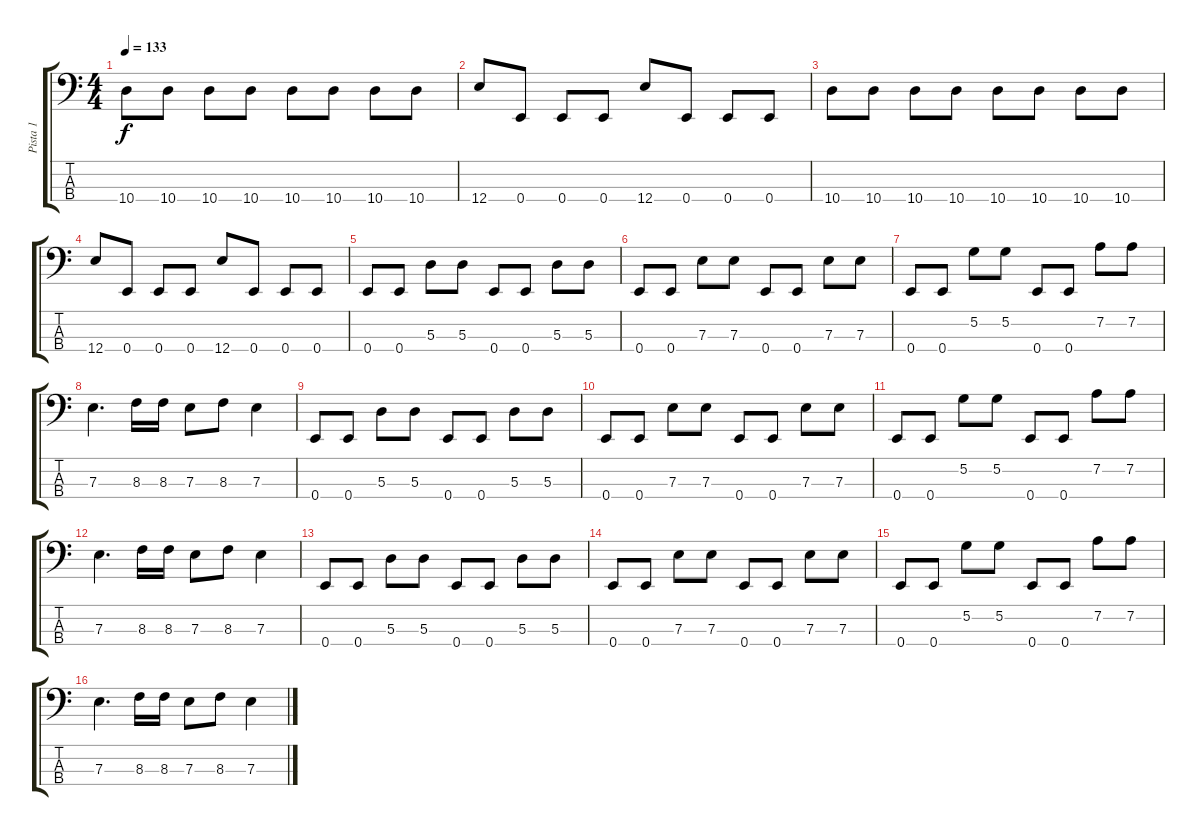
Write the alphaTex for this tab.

\track ("Pista 1" "Pista 1") {instrument electricbasspick}
\staff {score tabs}
\tuning (G2 D2 A1 E1) {hide}
\ts (4 4)
\tempo 133
\clef f4
\ks c
10.4.8{dy f} 10.4.8 10.4.8 10.4.8 10.4.8 10.4.8 10.4.8 10.4.8 |
12.4.8 0.4.8 0.4.8 0.4.8 12.4.8 0.4.8 0.4.8 0.4.8 |
10.4.8 10.4.8 10.4.8 10.4.8 10.4.8 10.4.8 10.4.8 10.4.8 |
12.4.8 0.4.8 0.4.8 0.4.8 12.4.8 0.4.8 0.4.8 0.4.8 |
0.4.8 0.4.8 5.3.8 5.3.8 0.4.8 0.4.8 5.3.8 5.3.8 |
0.4.8 0.4.8 7.3.8 7.3.8 0.4.8 0.4.8 7.3.8 7.3.8 |
0.4.8 0.4.8 5.2.8 5.2.8 0.4.8 0.4.8 7.2.8 7.2.8 |
7.3.4{d} 8.3.16 8.3.16 7.3.8 8.3.8 7.3.4 |
0.4.8 0.4.8 5.3.8 5.3.8 0.4.8 0.4.8 5.3.8 5.3.8 |
0.4.8 0.4.8 7.3.8 7.3.8 0.4.8 0.4.8 7.3.8 7.3.8 |
0.4.8 0.4.8 5.2.8 5.2.8 0.4.8 0.4.8 7.2.8 7.2.8 |
7.3.4{d} 8.3.16 8.3.16 7.3.8 8.3.8 7.3.4 |
0.4.8 0.4.8 5.3.8 5.3.8 0.4.8 0.4.8 5.3.8 5.3.8 |
0.4.8 0.4.8 7.3.8 7.3.8 0.4.8 0.4.8 7.3.8 7.3.8 |
0.4.8 0.4.8 5.2.8 5.2.8 0.4.8 0.4.8 7.2.8 7.2.8 |
7.3.4{d} 8.3.16 8.3.16 7.3.8 8.3.8 7.3.4
